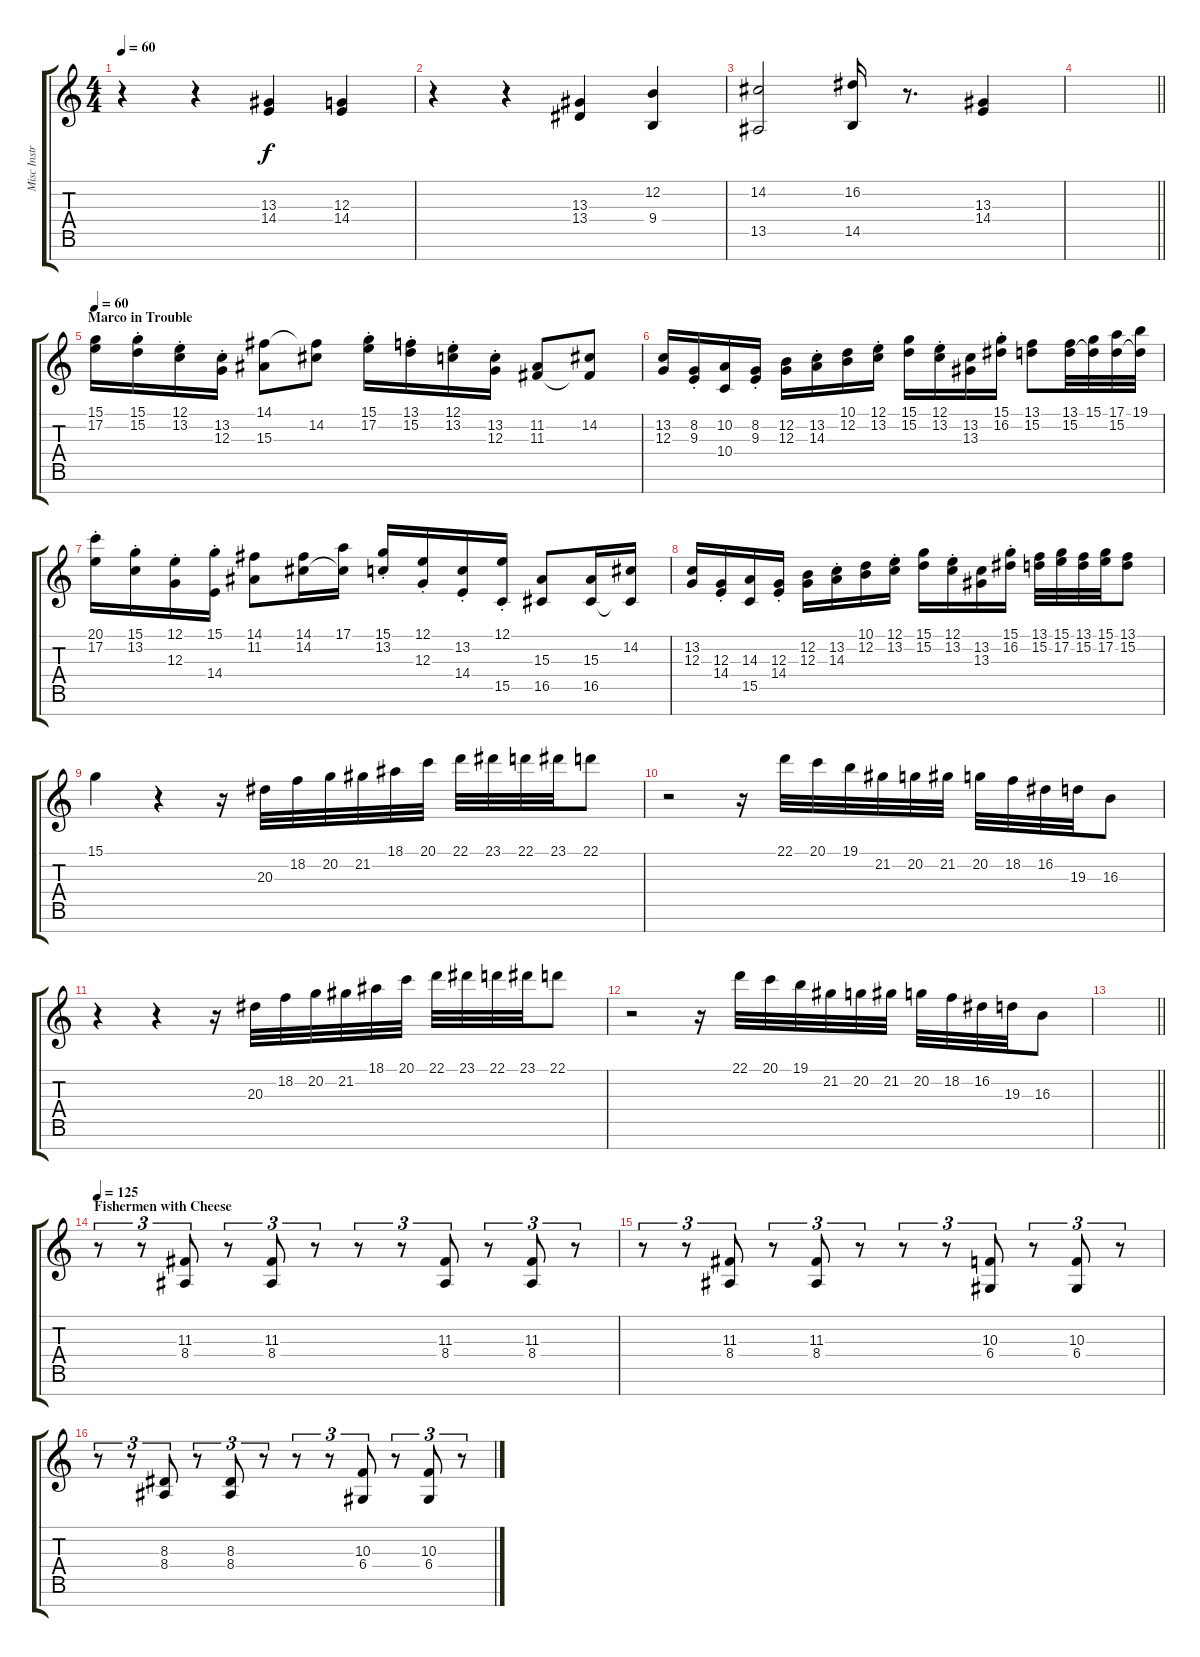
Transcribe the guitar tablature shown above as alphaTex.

\track ("Misc Instruments" "Misc Instr") {instrument orchestralharp}
\staff {score tabs}
\tuning (E4 B3 G3 D3 A2 E2 B1) {hide}
\ts (4 4)
\tempo 60
\clef g2
\ks c
r.4{dy f} r.4 (13.3 14.4).4 (12.3 14.4).4 |
r.4 r.4 (13.3 13.4).4 (12.2 9.4).4 |
(14.2 13.5).2 (16.2 14.5).16 r.8{d} (13.3 14.4).4 |
\barLineRight lightlight
|
\section ("" "Marco in Trouble")
\tempo 60
(15.1 17.2).16{instrument marimba} (15.1{st} 15.2{st}).16 (12.1{st} 13.2{st}).16 (13.2{st} 12.3{st}).16 (14.1 15.3).8 (14.1{t} 14.2).8 (15.1 17.2{st}).16 (13.1 15.2{st}).16 (12.1 13.2{st}).16 (13.2 12.3{st}).16 (11.2 11.3).8 (14.2 11.3{t}).8 |
(13.2 12.3).16 (8.2{st} 9.3{st}).16 (10.2 10.4).16 (8.2{st} 9.3{st}).16 (12.2 12.3).16 (13.2{st} 14.3{st}).16 (10.1 12.2).16 (12.1{st} 13.2{st}).16 (15.1 15.2).16 (12.1{st} 13.2{st}).16 (13.2 13.3).16 (15.1{st} 16.2{st}).16 (13.1 15.2).8 (13.1 15.2).32 (15.1 15.2{t}).32 (17.1 15.2).32 (19.1 15.2{t}).32 |
(20.1{st} 17.2{st}).16 (15.1{st} 13.2{st}).16 (12.1{st} 12.3{st}).16 (15.1{st} 14.4{st}).16 (14.1 11.2).8 (14.1 14.2).16 (17.1 14.2{t}).16 (15.1{st} 13.2{st}).16 (12.1{st} 12.3{st}).16 (13.2{st} 14.4{st}).16 (12.1{st} 15.5{st}).16 (15.3 16.5).8 (15.3 16.5).16 (14.2 16.5{t}).16 |
(13.2 12.3).16 (12.3{st} 14.4{st}).16 (14.3 15.5).16 (12.3{st} 14.4{st}).16 (12.2 12.3).16 (13.2{st} 14.3{st}).16 (10.1 12.2).16 (12.1{st} 13.2{st}).16 (15.1 15.2).16 (12.1{st} 13.2{st}).16 (13.2 13.3).16 (15.1{st} 16.2{st}).16 (13.1 15.2).32 (15.1 17.2).32 (13.1 15.2).32 (15.1 17.2).32 (13.1 15.2).8 |
15.1.4 r.4 r.16 20.3.32{volume 15 instrument acousticgrandpiano} 18.2.32 20.2.32 21.2.32 18.1.32 20.1.32 22.1.32 23.1.32 22.1.32 23.1.32 22.1.8 |
r.2 r.16 22.1.32 20.1.32 19.1.32 21.2.32 20.2.32 21.2.32 20.2.32 18.2.32 16.2.32 19.3.32 16.3.8 |
r.4 r.4 r.16 20.3.32 18.2.32 20.2.32 21.2.32 18.1.32 20.1.32 22.1.32 23.1.32 22.1.32 23.1.32 22.1.8 |
r.2 r.16 22.1.32 20.1.32 19.1.32 21.2.32 20.2.32 21.2.32 20.2.32 18.2.32 16.2.32 19.3.32 16.3.8 |
\barLineRight lightlight
|
\section ("" "Fishermen with Cheese")
\tempo 125
r.8{tu (3 2) instrument marimba} r.8{tu (3 2)} (11.3 8.4).8{tu (3 2)} r.8{tu (3 2)} (11.3 8.4).8{tu (3 2)} r.8{tu (3 2)} r.8{tu (3 2)} r.8{tu (3 2)} (11.3 8.4).8{tu (3 2)} r.8{tu (3 2)} (11.3 8.4).8{tu (3 2)} r.8{tu (3 2)} |
r.8{tu (3 2)} r.8{tu (3 2)} (11.3 8.4).8{tu (3 2)} r.8{tu (3 2)} (11.3 8.4).8{tu (3 2)} r.8{tu (3 2)} r.8{tu (3 2)} r.8{tu (3 2)} (10.3 6.4).8{tu (3 2)} r.8{tu (3 2)} (10.3 6.4).8{tu (3 2)} r.8{tu (3 2)} |
r.8{tu (3 2)} r.8{tu (3 2)} (8.3 8.4).8{tu (3 2)} r.8{tu (3 2)} (8.3 8.4).8{tu (3 2)} r.8{tu (3 2)} r.8{tu (3 2)} r.8{tu (3 2)} (10.3 6.4).8{tu (3 2)} r.8{tu (3 2)} (10.3 6.4).8{tu (3 2)} r.8{tu (3 2)}
